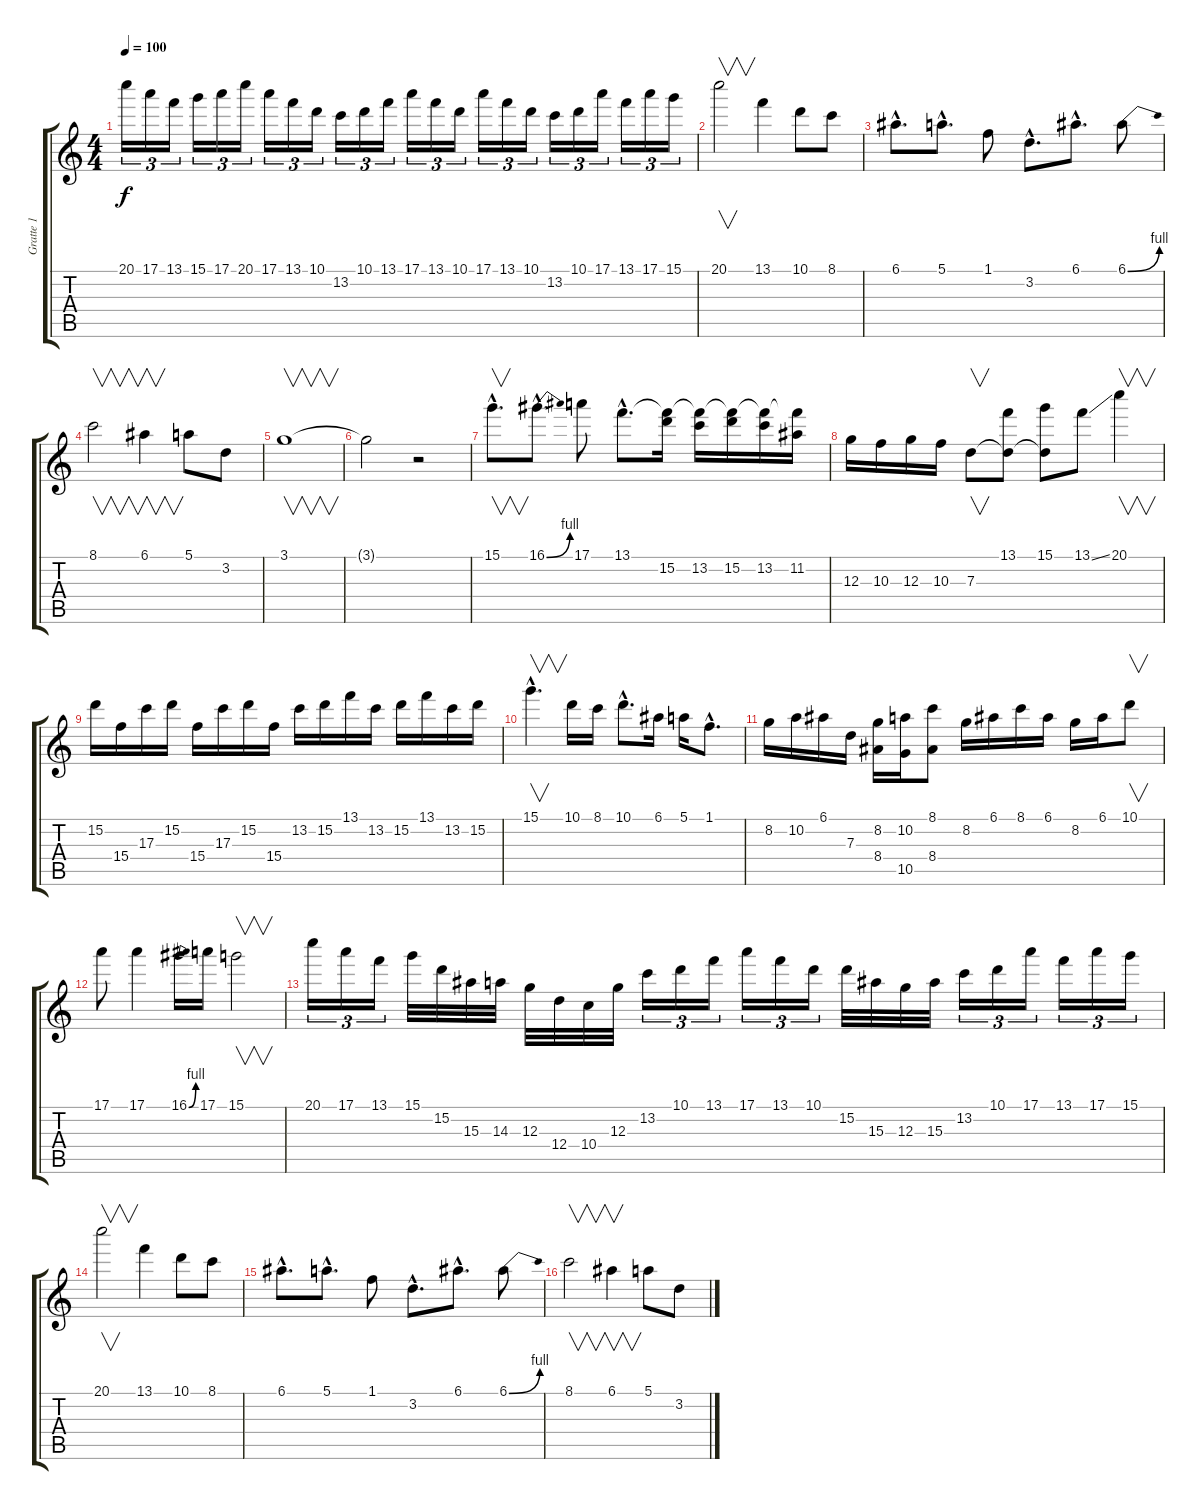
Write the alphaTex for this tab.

\track ("Gratte 1" "Gratte 1") {instrument overdrivenguitar}
\staff {score tabs}
\tuning (E4 B3 G3 D3 A2 E2) {hide}
\ts (4 4)
\tempo 100
\clef g2
\ks c
20.1.16{tu (3 2) dy f} 17.1.16{tu (3 2)} 13.1.16{tu (3 2)} 15.1.16{tu (3 2)} 17.1.16{tu (3 2)} 20.1.16{tu (3 2)} 17.1.16{tu (3 2)} 13.1.16{tu (3 2)} 10.1.16{tu (3 2)} 13.2.16{tu (3 2)} 10.1.16{tu (3 2)} 13.1.16{tu (3 2)} 17.1.16{tu (3 2)} 13.1.16{tu (3 2)} 10.1.16{tu (3 2)} 17.1.16{tu (3 2)} 13.1.16{tu (3 2)} 10.1.16{tu (3 2)} 13.2.16{tu (3 2)} 10.1.16{tu (3 2)} 17.1.16{tu (3 2)} 13.1.16{tu (3 2)} 17.1.16{tu (3 2)} 15.1.16{tu (3 2)} |
20.1.2{v} 13.1.4 10.1.8 8.1.8 |
6.1{hac}.8{d} 5.1{hac}.8{d} 1.1.8 3.2{hac}.8{d} 6.1{hac}.8{d} 6.1{be (bend 0 0 60 4)}.8 |
8.1.2{v} 6.1.4{v} 5.1.8 3.2.8 |
3.1.1{v} |
3.1{t}.2 r.2 |
15.1{hac}.8{v d} 16.1{be (bend 0 0 60 4) hac}.8{d} 17.1.8 13.1{hac}.8{d} (13.1{t} 15.2).16 (13.1{t} 13.2).16 (13.1{t} 15.2).16 (13.1{t} 13.2).16 (13.1{t} 11.2).16 |
12.3.16 10.3.16 12.3.16 10.3.16 7.3.8{v} (13.1 7.3{t}).8 (15.1 7.3{t}).8 13.1{ss}.8 20.1.4{v} |
15.2.16 15.4.16 17.3.16 15.2.16 15.4.16 17.3.16 15.2.16 15.4.16 13.2.16 15.2.16 13.1.16 13.2.16 15.2.16 13.1.16 13.2.16 15.2.16 |
15.1{hac}.4{v d} 10.1.16 8.1.16 10.1{hac}.8{d} 6.1.16 5.1.16 1.1{hac}.8{d} |
8.2.16 10.2.16 6.1.16 7.3.16 (8.2 8.4).16 (10.2 10.5).16 (8.1 8.4).8 8.2.16 6.1.16 8.1.16 6.1.16 8.2.16 6.1.16 10.1.8{v} |
17.1.8 17.1.4 16.1{be (bend 0 0 60 4)}.16 17.1.16 15.1.2{v} |
20.1.16{tu (3 2)} 17.1.16{tu (3 2)} 13.1.16{tu (3 2)} 15.1.32 15.2.32 15.3.32 14.3.32 12.3.32 12.4.32 10.4.32 12.3.32 13.2.16{tu (3 2)} 10.1.16{tu (3 2)} 13.1.16{tu (3 2)} 17.1.16{tu (3 2)} 13.1.16{tu (3 2)} 10.1.16{tu (3 2)} 15.2.32 15.3.32 12.3.32 15.3.32 13.2.16{tu (3 2)} 10.1.16{tu (3 2)} 17.1.16{tu (3 2)} 13.1.16{tu (3 2)} 17.1.16{tu (3 2)} 15.1.16{tu (3 2)} |
20.1.2{v} 13.1.4 10.1.8 8.1.8 |
6.1{hac}.8{d} 5.1{hac}.8{d} 1.1.8 3.2{hac}.8{d} 6.1{hac}.8{d} 6.1{be (bend 0 0 60 4)}.8 |
8.1.2{v} 6.1.4{v} 5.1.8 3.2.8
